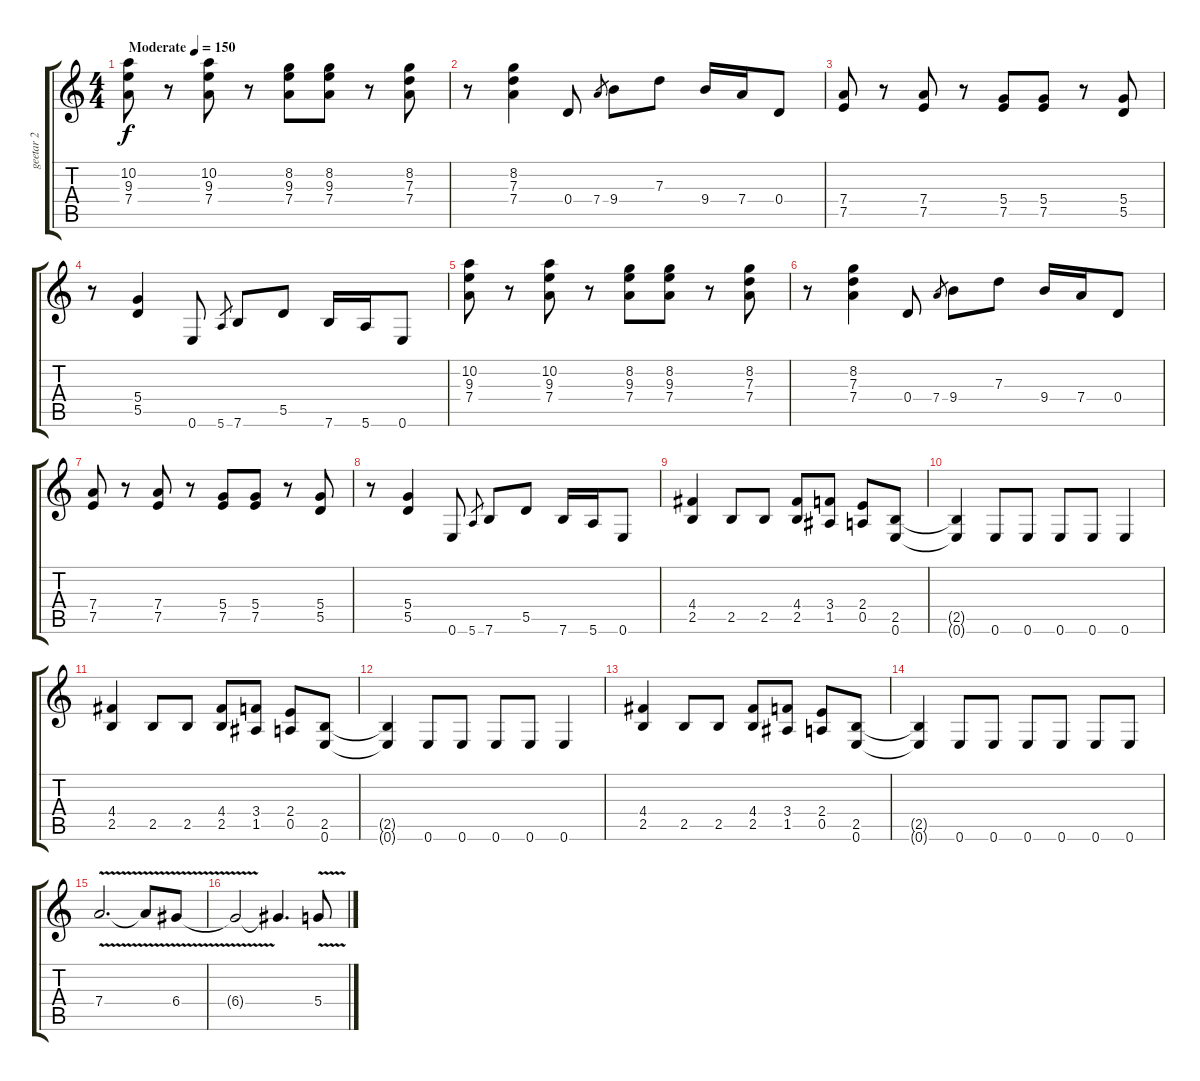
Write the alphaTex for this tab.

\track ("geetar 2" "geetar 2") {instrument distortionguitar}
\staff {score tabs}
\tuning (E4 B3 G3 D3 A2 E2) {hide}
\ts (4 4)
\tempo (150 "Moderate")
\clef g2
\ks c
(10.2 9.3 7.4).8{dy f instrument distortionguitar} r.8 (10.2 9.3 7.4).8 r.8 (8.2 9.3 7.4).8 (8.2 9.3 7.4).8 r.8 (8.2 7.3 7.4).8 |
r.8 (8.2 7.3 7.4).4 0.4.8 7.4.8{gr} 9.4.8 7.3.8 9.4.16 7.4.16 0.4.8 |
(7.4 7.5).8 r.8 (7.4 7.5).8 r.8 (5.4 7.5).8 (5.4 7.5).8 r.8 (5.4 5.5).8 |
r.8 (5.4 5.5).4 0.6.8 5.6.8{gr} 7.6.8 5.5.8 7.6.16 5.6.16 0.6.8 |
(10.2 9.3 7.4).8 r.8 (10.2 9.3 7.4).8 r.8 (8.2 9.3 7.4).8 (8.2 9.3 7.4).8 r.8 (8.2 7.3 7.4).8 |
r.8 (8.2 7.3 7.4).4 0.4.8 7.4.8{gr} 9.4.8 7.3.8 9.4.16 7.4.16 0.4.8 |
(7.4 7.5).8 r.8 (7.4 7.5).8 r.8 (5.4 7.5).8 (5.4 7.5).8 r.8 (5.4 5.5).8 |
r.8 (5.4 5.5).4 0.6.8 5.6.8{gr} 7.6.8 5.5.8 7.6.16 5.6.16 0.6.8 |
(4.4 2.5).4 2.5.8 2.5.8 (4.4 2.5).8 (3.4 1.5).8 (2.4 0.5).8 (2.5 0.6).8 |
(2.5{t} 0.6{t}).4 0.6.8 0.6.8 0.6.8 0.6.8 0.6.4 |
(4.4 2.5).4 2.5.8 2.5.8 (4.4 2.5).8 (3.4 1.5).8 (2.4 0.5).8 (2.5 0.6).8 |
(2.5{t} 0.6{t}).4 0.6.8 0.6.8 0.6.8 0.6.8 0.6.4 |
(4.4 2.5).4 2.5.8 2.5.8 (4.4 2.5).8 (3.4 1.5).8 (2.4 0.5).8 (2.5 0.6).8 |
(2.5{t} 0.6{t}).4 0.6.8 0.6.8 0.6.8 0.6.8 0.6.8 0.6.8 |
7.4{v}.2{d} 7.4{t}.8 6.4{v}.8 |
6.4{t}.2 6.4{t}.4{d} 5.4{v}.8
